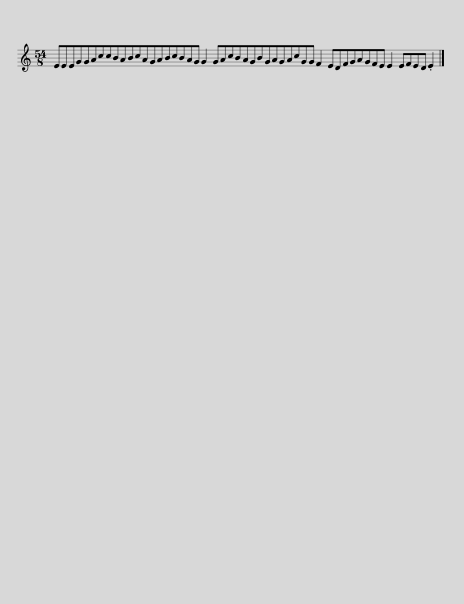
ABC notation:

X:1
L:1/8
M:54/8
I:linebreak $
K:C
V:1 treble
V:1
 EEEGGAccBABcAGABcBAG G2 GAcBAGBGAGAcGG F2 EDFGAGFE E2 EFED .E2 |] %1
